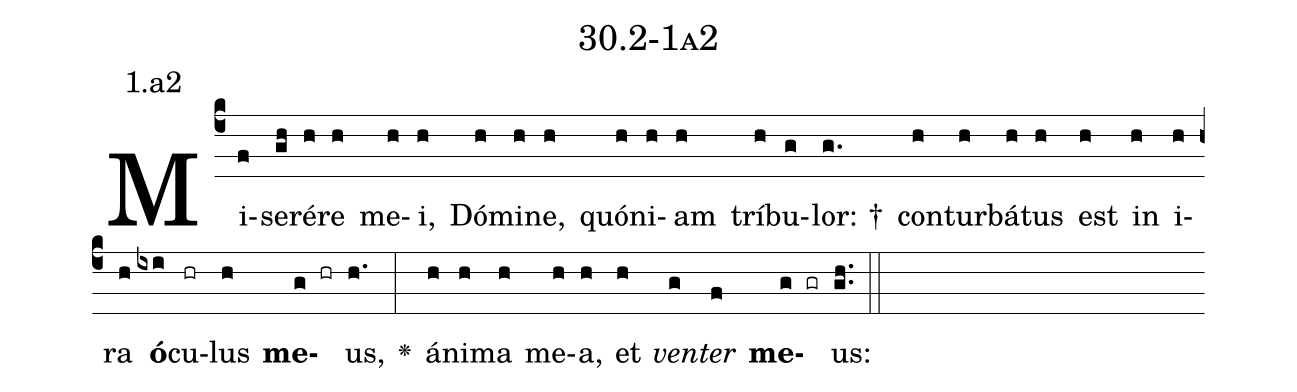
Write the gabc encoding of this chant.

name: 30.2-1a2;
annotation: 1.a2;
%%
(c4)Mi(f)se(gh)ré(h)re(h) me(h)i,(h) Dó(h)mi(h)ne,(h) quón(h)i(h)am(h) trí(h)bu(g)lor: †(g.) con(h)tur(h)bá(h)tus(h) est(h) in(h) i(h)ra(h) <b>ó</b>(ixi)cu(hr)lus(h) <b>me</b>(g hr)us,(h.) <v>\greheightstar</v>(:) á(h)ni(h)ma(h) me(h)a,(h) et(h) <i>ven</i>(g)<i>ter</i>(f) <b>me</b>(g gr)us:(gh..) (::)


%E(h) u(h) o(g) u(f) a(g) e.(gh..) (::)
